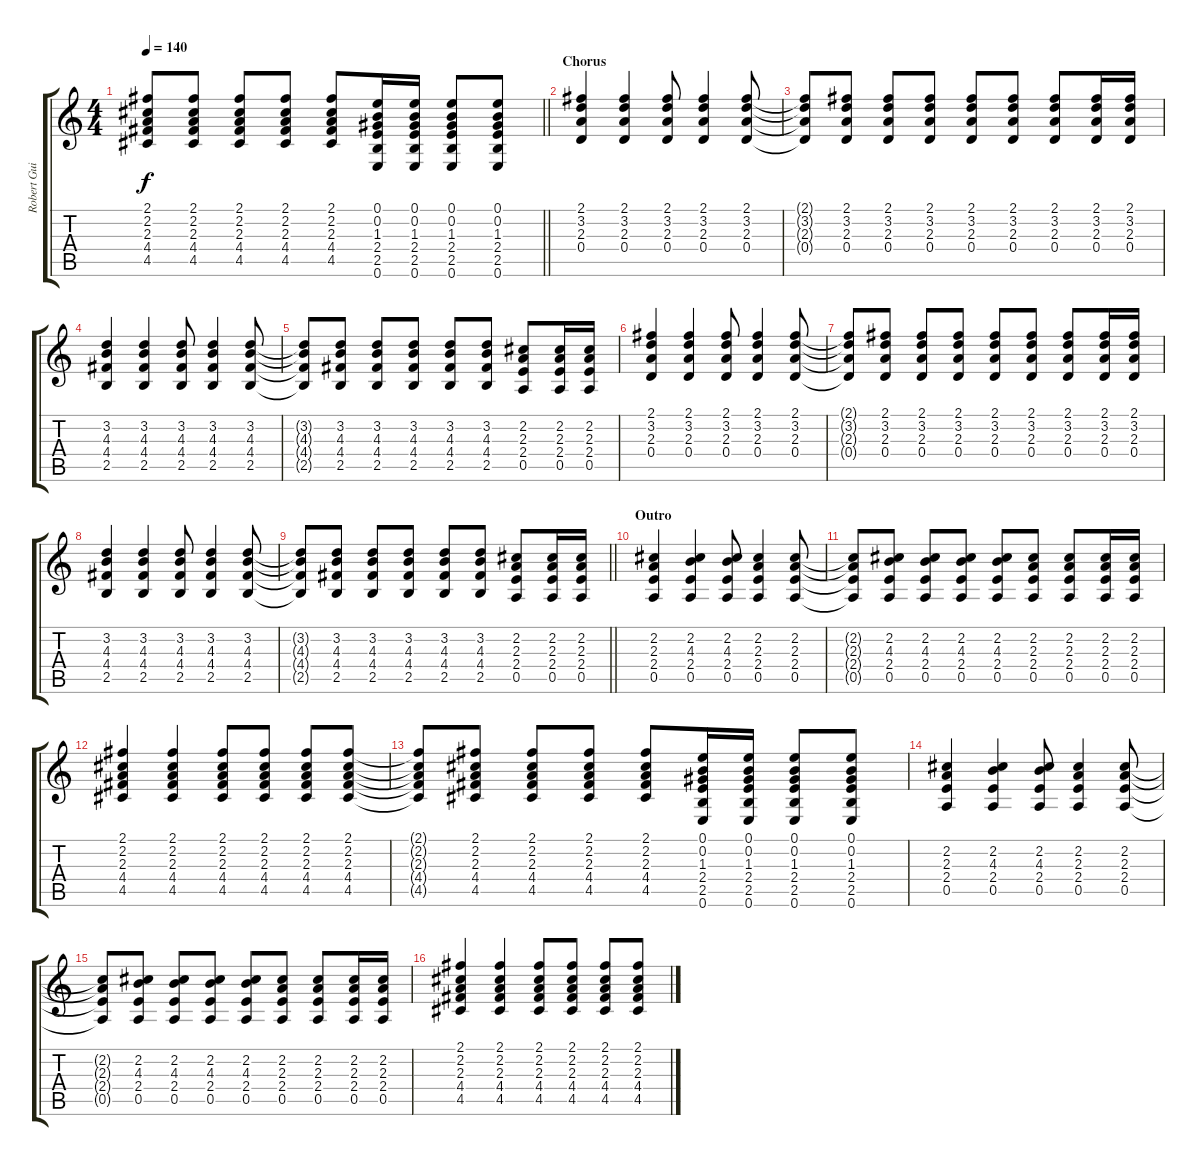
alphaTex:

\track ("Robert Guitar" "Robert Gui") {instrument electricguitarclean}
\staff {score tabs}
\tuning (E4 B3 G3 D3 A2 E2) {hide}
\ts (4 4)
\tempo 140
\clef g2
\barLineRight lightlight
\ks c
(2.1{t} 2.2{t} 2.3{t} 4.4{t} 4.5{t}).8{dy f} (2.1 2.2 2.3 4.4 4.5).8 (2.1 2.2 2.3 4.4 4.5).8 (2.1 2.2 2.3 4.4 4.5).8 (2.1 2.2 2.3 4.4 4.5).8 (0.1 0.2 1.3 2.4 2.5 0.6).16 (0.1 0.2 1.3 2.4 2.5 0.6).16 (0.1 0.2 1.3 2.4 2.5 0.6).8 (0.1 0.2 1.3 2.4 2.5 0.6).8 |
\section ("" "Chorus")
(2.1 3.2 2.3 0.4).4 (2.1 3.2 2.3 0.4).4 (2.1 3.2 2.3 0.4).8 (2.1 3.2 2.3 0.4).4 (2.1 3.2 2.3 0.4).8 |
(2.1{t} 3.2{t} 2.3{t} 0.4{t}).8 (2.1 3.2 2.3 0.4).8 (2.1 3.2 2.3 0.4).8 (2.1 3.2 2.3 0.4).8 (2.1 3.2 2.3 0.4).8 (2.1 3.2 2.3 0.4).8 (2.1 3.2 2.3 0.4).8 (2.1 3.2 2.3 0.4).16 (2.1 3.2 2.3 0.4).16 |
(3.2 4.3 4.4 2.5).4 (3.2 4.3 4.4 2.5).4 (3.2 4.3 4.4 2.5).8 (3.2 4.3 4.4 2.5).4 (3.2 4.3 4.4 2.5).8 |
(3.2{t} 4.3{t} 4.4{t} 2.5{t}).8 (3.2 4.3 4.4 2.5).8 (3.2 4.3 4.4 2.5).8 (3.2 4.3 4.4 2.5).8 (3.2 4.3 4.4 2.5).8 (3.2 4.3 4.4 2.5).8 (2.2 2.3 2.4 0.5).8 (2.2 2.3 2.4 0.5).16 (2.2 2.3 2.4 0.5).16 |
(2.1 3.2 2.3 0.4).4 (2.1 3.2 2.3 0.4).4 (2.1 3.2 2.3 0.4).8 (2.1 3.2 2.3 0.4).4 (2.1 3.2 2.3 0.4).8 |
(2.1{t} 3.2{t} 2.3{t} 0.4{t}).8 (2.1 3.2 2.3 0.4).8 (2.1 3.2 2.3 0.4).8 (2.1 3.2 2.3 0.4).8 (2.1 3.2 2.3 0.4).8 (2.1 3.2 2.3 0.4).8 (2.1 3.2 2.3 0.4).8 (2.1 3.2 2.3 0.4).16 (2.1 3.2 2.3 0.4).16 |
(3.2 4.3 4.4 2.5).4 (3.2 4.3 4.4 2.5).4 (3.2 4.3 4.4 2.5).8 (3.2 4.3 4.4 2.5).4 (3.2 4.3 4.4 2.5).8 |
\barLineRight lightlight
(3.2{t} 4.3{t} 4.4{t} 2.5{t}).8 (3.2 4.3 4.4 2.5).8 (3.2 4.3 4.4 2.5).8 (3.2 4.3 4.4 2.5).8 (3.2 4.3 4.4 2.5).8 (3.2 4.3 4.4 2.5).8 (2.2 2.3 2.4 0.5).8 (2.2 2.3 2.4 0.5).16 (2.2 2.3 2.4 0.5).16 |
\section ("" "Outro")
(2.2 2.3 2.4 0.5).4 (2.2 4.3 2.4 0.5).4 (2.2 4.3 2.4 0.5).8 (2.2 2.3 2.4 0.5).4 (2.2 2.3 2.4 0.5).8 |
(2.2{t} 2.3{t} 2.4{t} 0.5{t}).8 (2.2 4.3 2.4 0.5).8 (2.2 4.3 2.4 0.5).8 (2.2 4.3 2.4 0.5).8 (2.2 4.3 2.4 0.5).8 (2.2 2.3 2.4 0.5).8 (2.2 2.3 2.4 0.5).8 (2.2 2.3 2.4 0.5).16 (2.2 2.3 2.4 0.5).16 |
(2.1 2.2 2.3 4.4 4.5).4 (2.1 2.2 2.3 4.4 4.5).4 (2.1 2.2 2.3 4.4 4.5).8 (2.1 2.2 2.3 4.4 4.5).8 (2.1 2.2 2.3 4.4 4.5).8 (2.1 2.2 2.3 4.4 4.5).8 |
(2.1{t} 2.2{t} 2.3{t} 4.4{t} 4.5{t}).8 (2.1 2.2 2.3 4.4 4.5).8 (2.1 2.2 2.3 4.4 4.5).8 (2.1 2.2 2.3 4.4 4.5).8 (2.1 2.2 2.3 4.4 4.5).8 (0.1 0.2 1.3 2.4 2.5 0.6).16 (0.1 0.2 1.3 2.4 2.5 0.6).16 (0.1 0.2 1.3 2.4 2.5 0.6).8 (0.1 0.2 1.3 2.4 2.5 0.6).8 |
(2.2 2.3 2.4 0.5).4 (2.2 4.3 2.4 0.5).4 (2.2 4.3 2.4 0.5).8 (2.2 2.3 2.4 0.5).4 (2.2 2.3 2.4 0.5).8 |
(2.2{t} 2.3{t} 2.4{t} 0.5{t}).8 (2.2 4.3 2.4 0.5).8 (2.2 4.3 2.4 0.5).8 (2.2 4.3 2.4 0.5).8 (2.2 4.3 2.4 0.5).8 (2.2 2.3 2.4 0.5).8 (2.2 2.3 2.4 0.5).8 (2.2 2.3 2.4 0.5).16 (2.2 2.3 2.4 0.5).16 |
(2.1 2.2 2.3 4.4 4.5).4 (2.1 2.2 2.3 4.4 4.5).4 (2.1 2.2 2.3 4.4 4.5).8 (2.1 2.2 2.3 4.4 4.5).8 (2.1 2.2 2.3 4.4 4.5).8 (2.1 2.2 2.3 4.4 4.5).8
